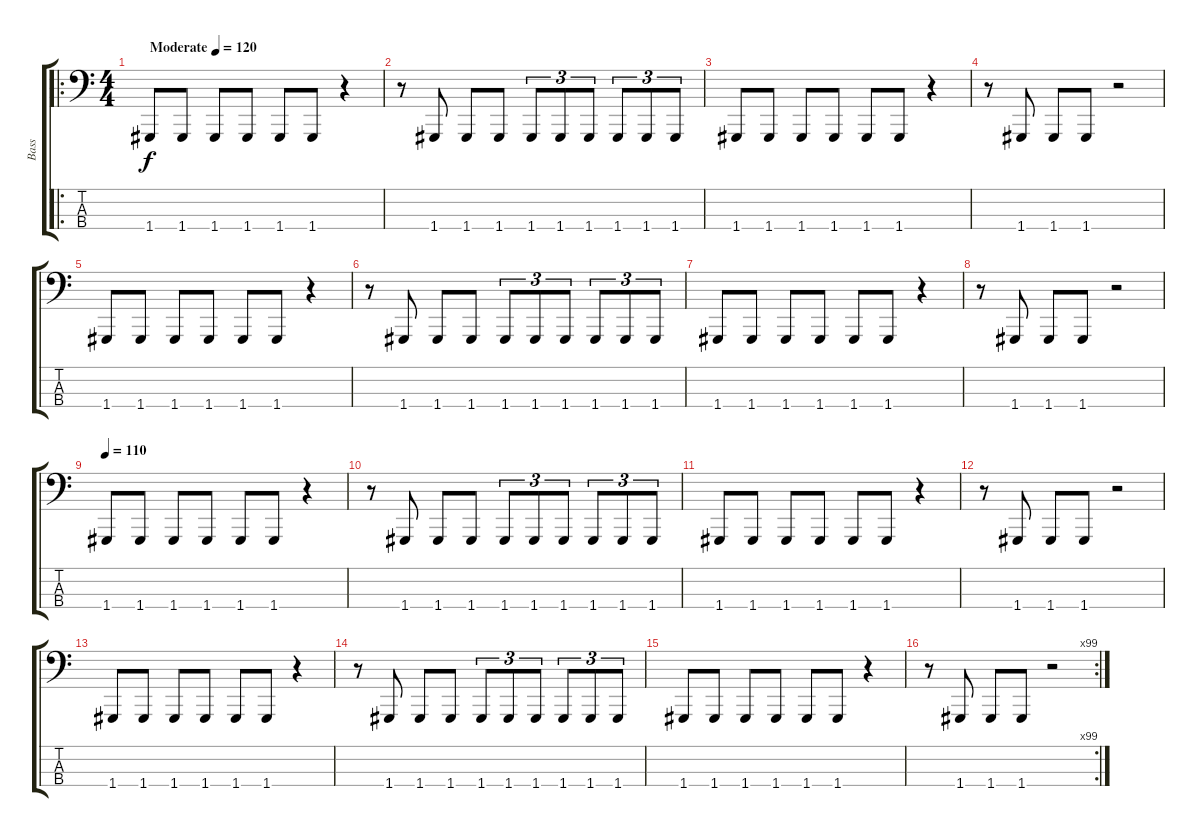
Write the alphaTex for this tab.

\track ("Bass" "Bass") {instrument electricbasspick}
\staff {score tabs}
\tuning (C2 G1 D1 G0) {hide}
\ro
\ts (4 4)
\tempo (120 "Moderate")
\clef f4
\ks c
1.4.8{dy f instrument electricbasspick} 1.4.8 1.4.8 1.4.8 1.4.8 1.4.8 r.4 |
r.8 1.4.8 1.4.8 1.4.8 1.4.8{tu (3 2)} 1.4.8{tu (3 2)} 1.4.8{tu (3 2)} 1.4.8{tu (3 2)} 1.4.8{tu (3 2)} 1.4.8{tu (3 2)} |
1.4.8 1.4.8 1.4.8 1.4.8 1.4.8 1.4.8 r.4 |
r.8 1.4.8 1.4.8 1.4.8 r.2 |
1.4.8 1.4.8 1.4.8 1.4.8 1.4.8 1.4.8 r.4 |
r.8 1.4.8 1.4.8 1.4.8 1.4.8{tu (3 2)} 1.4.8{tu (3 2)} 1.4.8{tu (3 2)} 1.4.8{tu (3 2)} 1.4.8{tu (3 2)} 1.4.8{tu (3 2)} |
1.4.8 1.4.8 1.4.8 1.4.8 1.4.8 1.4.8 r.4 |
r.8 1.4.8 1.4.8 1.4.8 r.2 |
\tempo 110
1.4.8 1.4.8 1.4.8 1.4.8 1.4.8 1.4.8 r.4 |
r.8 1.4.8 1.4.8 1.4.8 1.4.8{tu (3 2)} 1.4.8{tu (3 2)} 1.4.8{tu (3 2)} 1.4.8{tu (3 2)} 1.4.8{tu (3 2)} 1.4.8{tu (3 2)} |
1.4.8 1.4.8 1.4.8 1.4.8 1.4.8 1.4.8 r.4 |
r.8 1.4.8 1.4.8 1.4.8 r.2 |
1.4.8 1.4.8 1.4.8 1.4.8 1.4.8 1.4.8 r.4 |
r.8 1.4.8 1.4.8 1.4.8 1.4.8{tu (3 2)} 1.4.8{tu (3 2)} 1.4.8{tu (3 2)} 1.4.8{tu (3 2)} 1.4.8{tu (3 2)} 1.4.8{tu (3 2)} |
1.4.8 1.4.8 1.4.8 1.4.8 1.4.8 1.4.8 r.4 |
\rc 99
r.8 1.4.8 1.4.8 1.4.8 r.2
